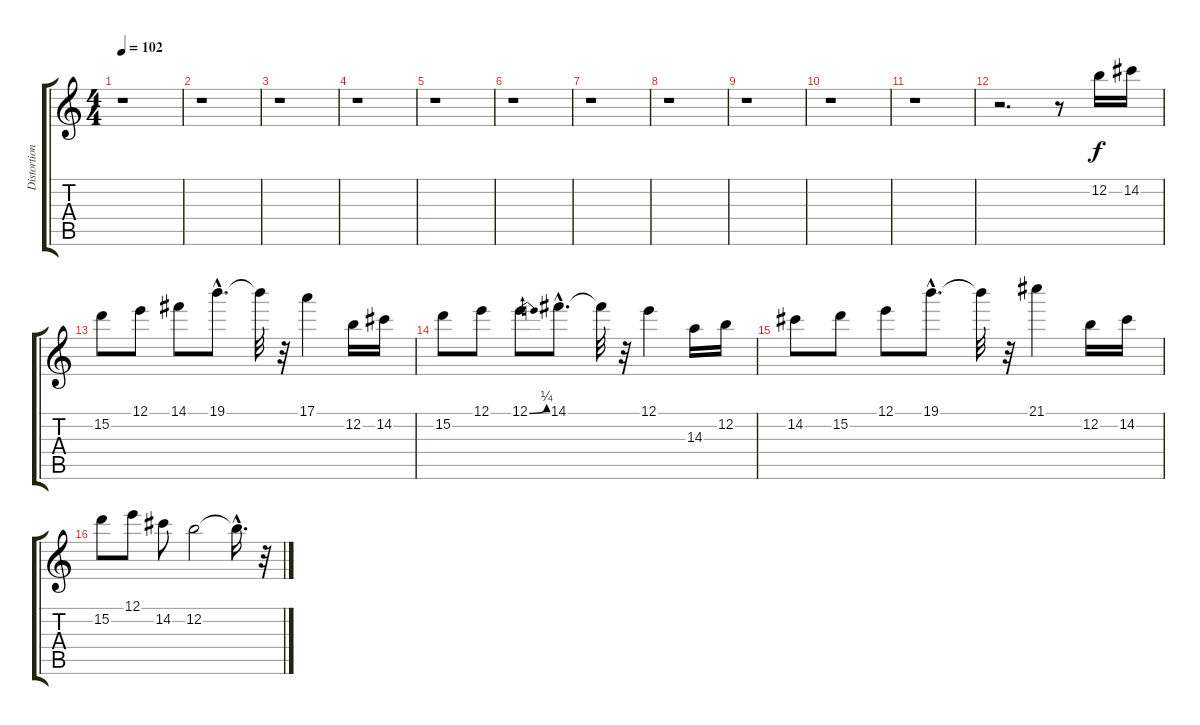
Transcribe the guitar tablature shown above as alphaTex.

\track ("Distortion Guitar" "Distortion") {instrument distortionguitar}
\staff {score tabs}
\tuning (E4 B3 G3 D3 A2 E2) {hide}
\ts (4 4)
\tempo 102
\clef g2
\ks c
r.1{dy f} |
r.1 |
r.1 |
r.1 |
r.1 |
r.1 |
r.1 |
r.1 |
r.1 |
r.1 |
r.1 |
r.2{d} r.8 12.2.16 14.2.16 |
15.2.8 12.1.8 14.1.8 19.1{hac}.8{d} 19.1{t}.32 r.32 17.1.4 12.2.16 14.2.16 |
15.2.8 12.1.8 12.1{be (bend 0 0 60 1)}.8 14.1{hac}.8{d} 14.1{t}.32 r.32 12.1.4 14.3.16 12.2.16 |
14.2.8 15.2.8 12.1.8 19.1{hac}.8{d} 19.1{t}.32 r.32 21.1.4 12.2.16 14.2.16 |
15.2.8 12.1.8 14.2.8 12.2.2 12.2{hac t}.16{d} r.32
